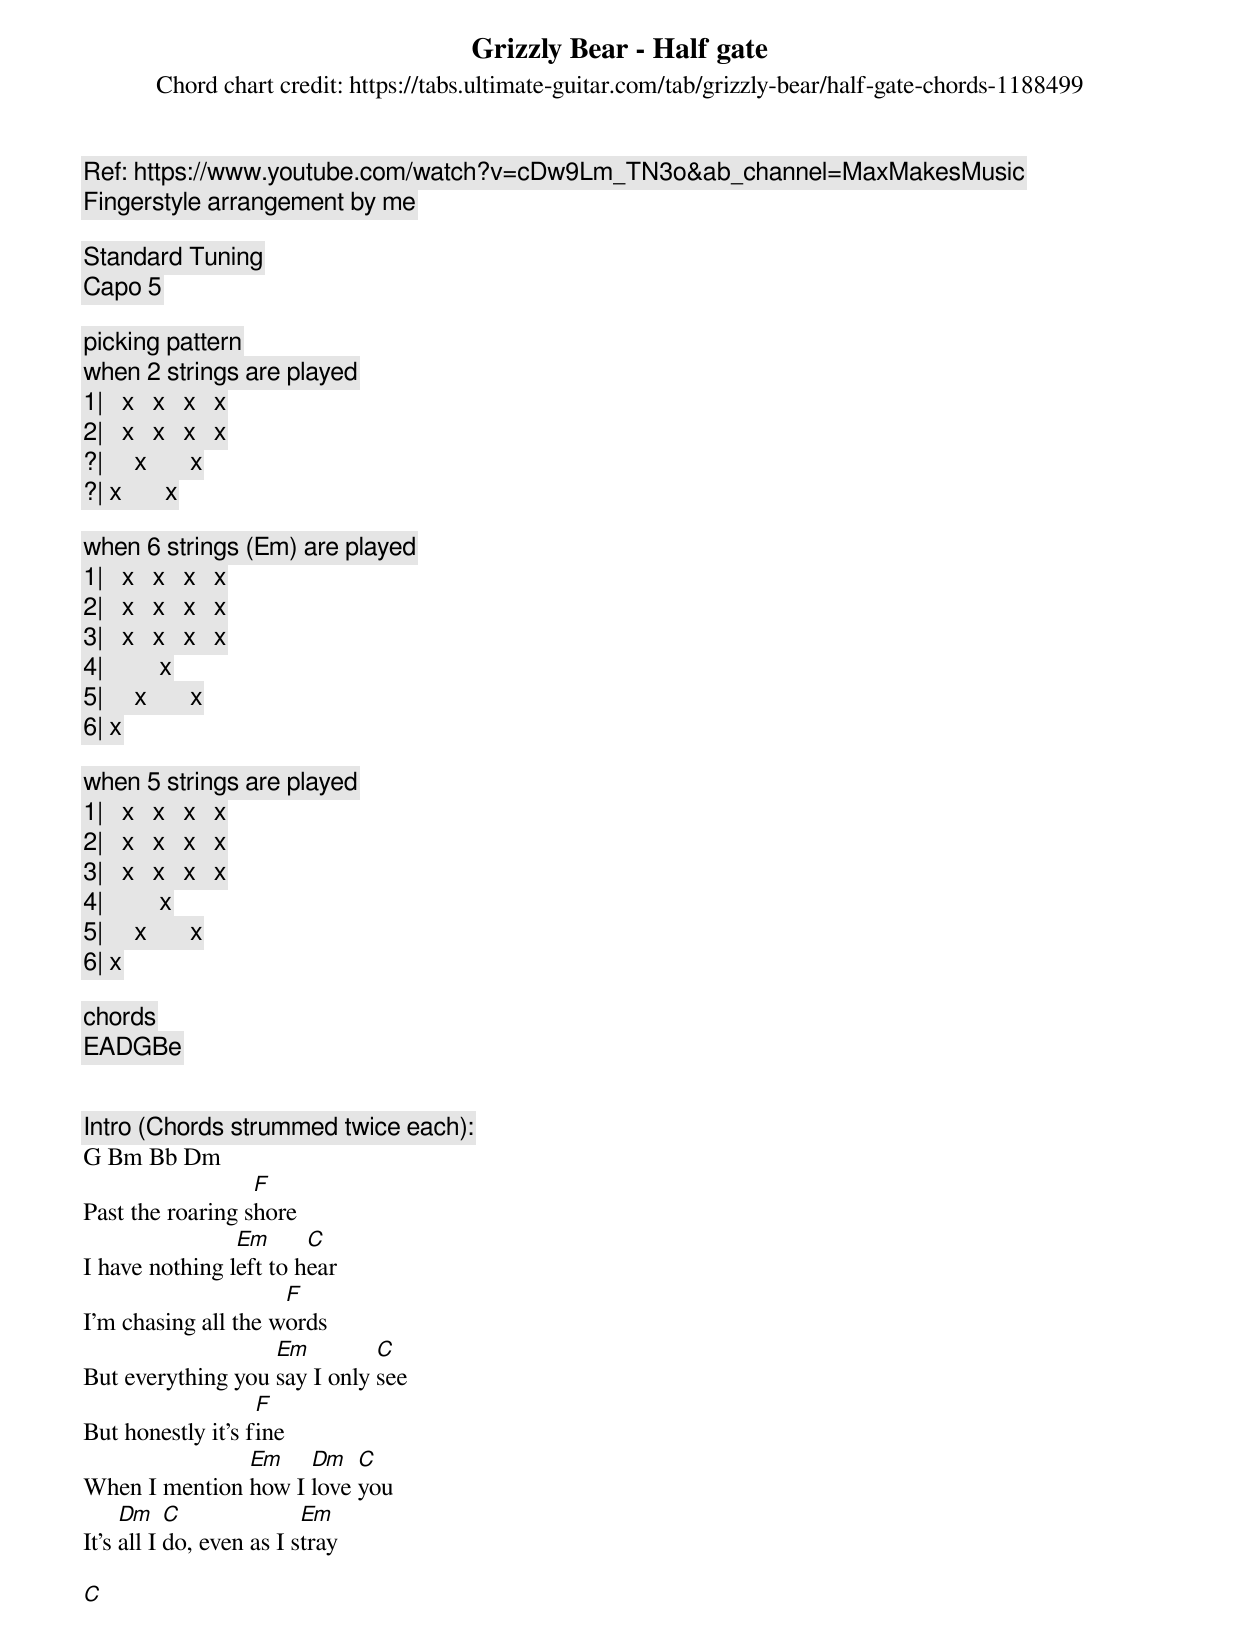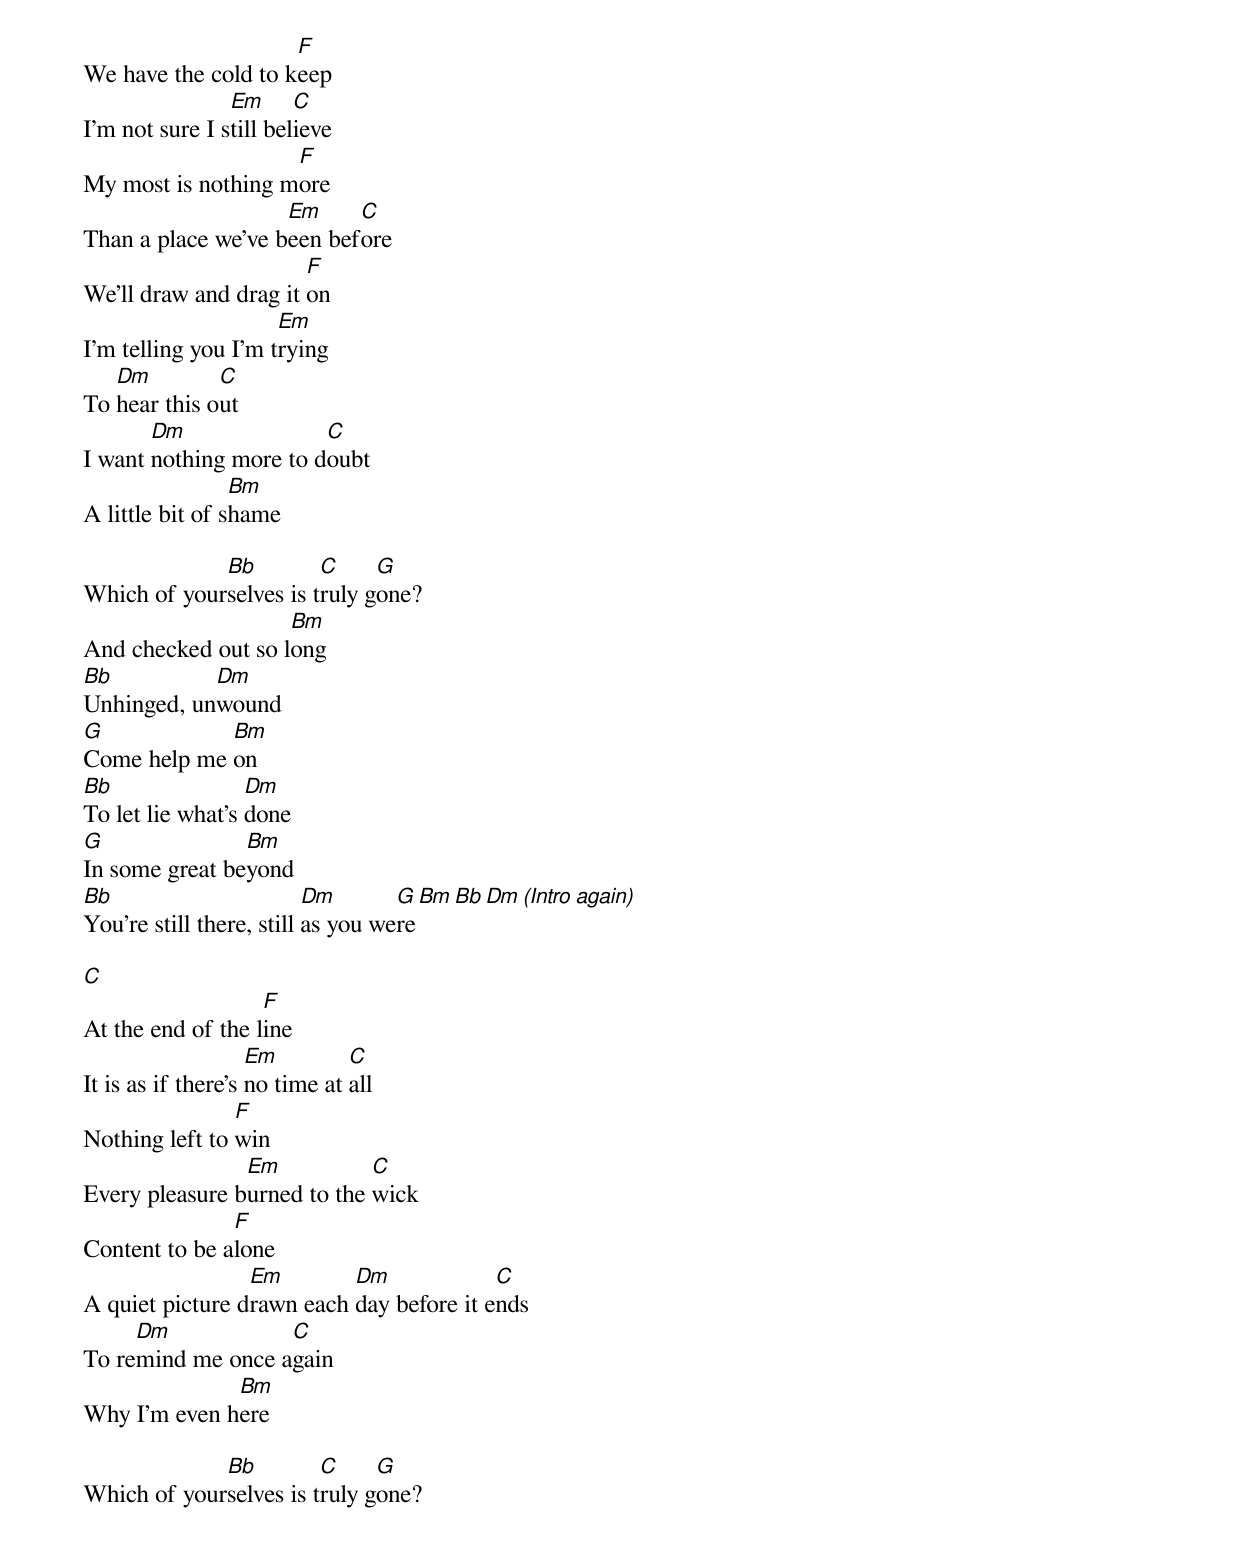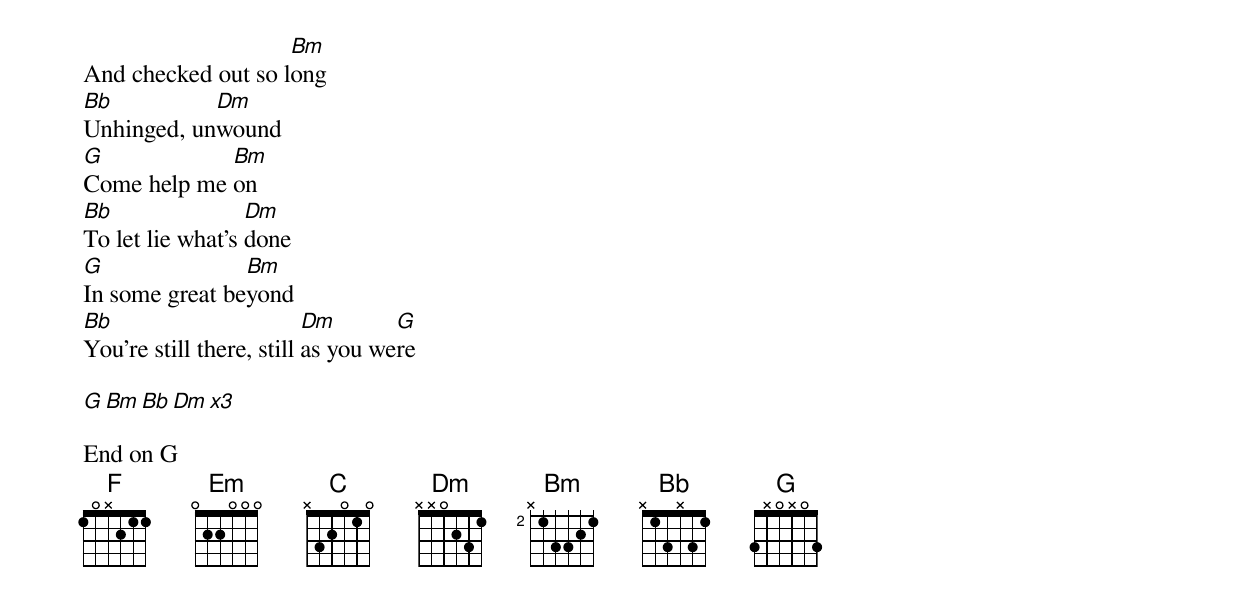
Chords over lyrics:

Grizzly Bear - Half gate
Chord chart credit: https://tabs.ultimate-guitar.com/tab/grizzly-bear/half-gate-chords-1188499
Ref: https://www.youtube.com/watch?v=cDw9Lm_TN3o&ab_channel=MaxMakesMusic
Fingerstyle arrangement by me

Standard Tuning
Capo 5

[picking pattern]
when 2 strings are played
1|   x   x   x   x
2|   x   x   x   x
?|     x       x
?| x       x

when 6 strings (Em) are played
1|   x   x   x   x
2|   x   x   x   x
3|   x   x   x   x
4|         x
5|     x       x
6| x

when 5 strings are played
1|   x   x   x   x
2|   x   x   x   x
3|   x   x   x   x
4|         x
5|     x       x
6| x

[chords]
   EADGBe
F  10x211 -> xxxx10 -> xxxx(h3)x -> xxxx(p1)x
E  022000
C  x32010 -> x30210
Dm xx0231
Bm x24432
Bb x13x31
G  3x0x03 -> 3x0x00


Intro (Chords strummed twice each):
G Bm Bb Dm
                  F
Past the roaring shore
                Em      C
I have nothing left to hear
                     F
I'm chasing all the words
                   Em         C
But everything you say I only see
                   F
But honestly it's fine
               Em    Dm   C
When I mention how I love you
     Dm    C              Em
It's all I do, even as I stray

C
                     F
We have the cold to keep
                Em      C
I'm not sure I still believe
                    F
My most is nothing more
                    Em     C
Than a place we've been before
                       F
We'll draw and drag it on
                     Em
I'm telling you I'm trying
   Dm         C
To hear this out
       Dm               C
I want nothing more to doubt
                 Bm
A little bit of shame

             Bb         C     G
Which of yourselves is truly gone?
                    Bm
And checked out so long
Bb          Dm
Unhinged, unwound
G            Bm
Come help me on
Bb                Dm
To let lie what's done
G               Bm
In some great beyond
Bb                        Dm       G Bm Bb Dm (Intro again)
You're still there, still as you were

C
                   F
At the end of the line
                    Em         C
It is as if there's no time at all
                F
Nothing left to win
                Em           C
Every pleasure burned to the wick
               F
Content to be alone
                 Em        Dm             C
A quiet picture drawn each day before it ends
     Dm            C
To remind me once again
              Bm
Why I'm even here

             Bb         C     G
Which of yourselves is truly gone?
                    Bm
And checked out so long
Bb          Dm
Unhinged, unwound
G            Bm
Come help me on
Bb                Dm
To let lie what's done
G               Bm
In some great beyond
Bb                        Dm       G
You're still there, still as you were

G Bm Bb Dm x3

End on G
